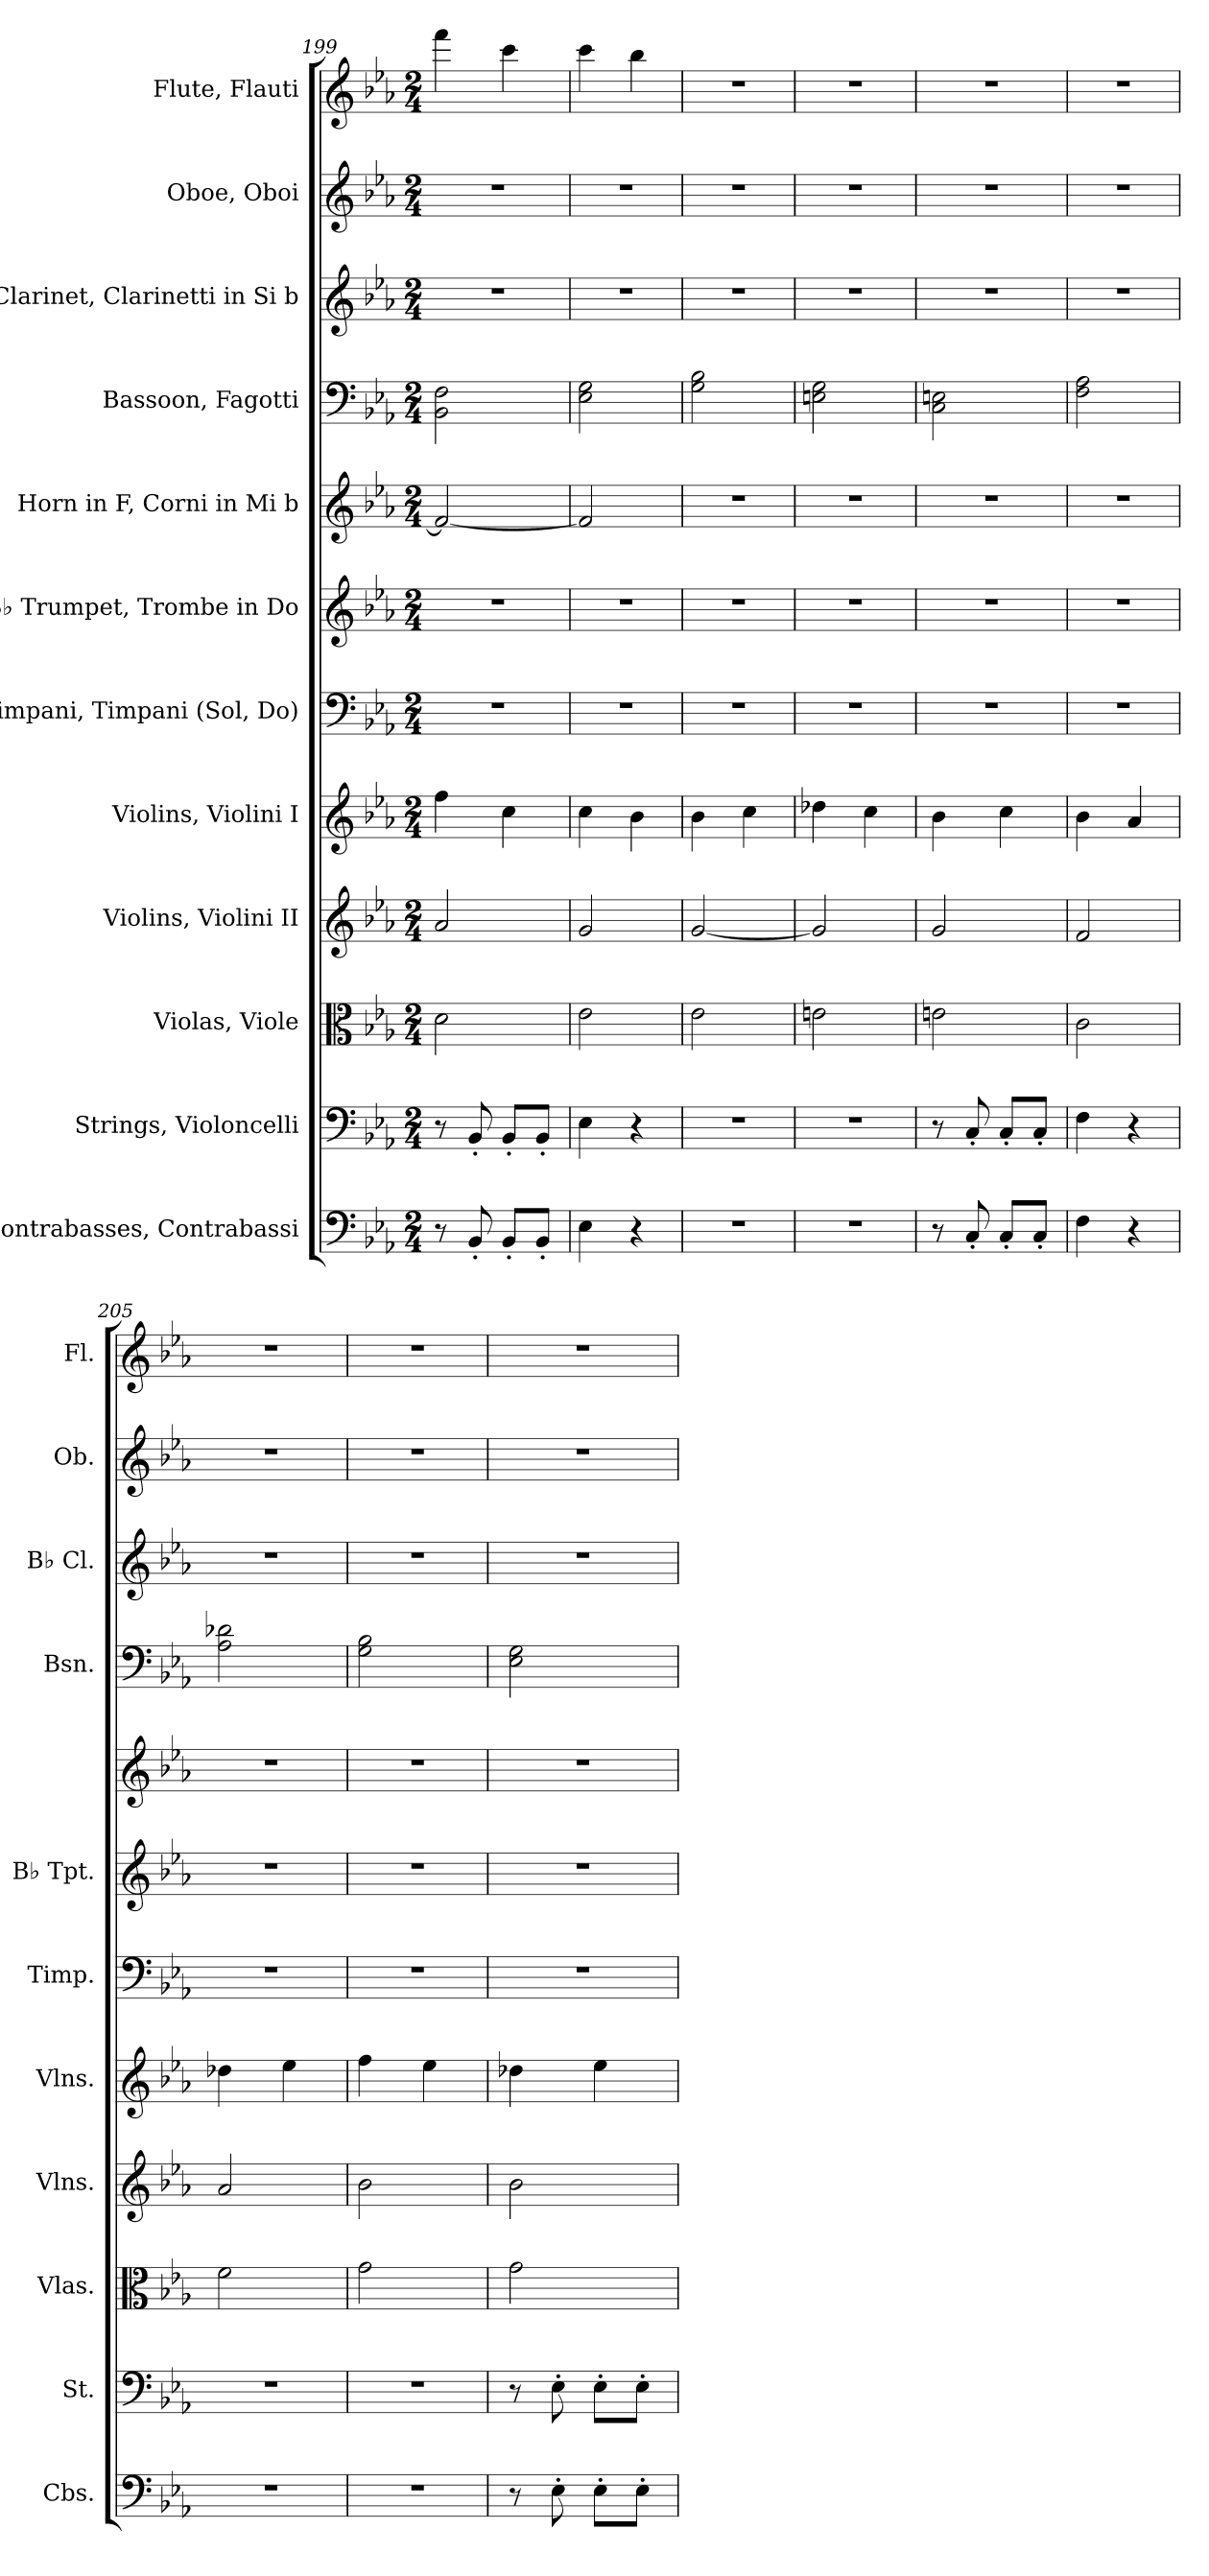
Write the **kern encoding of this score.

**kern	**kern	**kern	**kern	**kern	**kern	**kern	**kern	**kern	**kern	**kern	**kern
*part12	*part11	*part10	*part9	*part8	*part7	*part6	*part5	*part4	*part3	*part2	*part1
*staff12	*staff11	*staff10	*staff9	*staff8	*staff7	*staff6	*staff5	*staff4	*staff3	*staff2	*staff1
*I"Contrabasses, Contrabassi	*I"Strings, Violoncelli	*I"Violas, Viole	*I"Violins, Violini II	*I"Violins, Violini I	*I"Timpani, Timpani (Sol, Do)	*I"B♭ Trumpet, Trombe in Do	*I"Horn in F, Corni in Mi b	*I"Bassoon, Fagotti	*I"B♭ Clarinet, Clarinetti in Si b	*I"Oboe, Oboi	*I"Flute, Flauti
*I'Cbs.	*I'St.	*I'Vlas.	*I'Vlns.	*I'Vlns.	*I'Timp.	*I'B♭ Tpt.	*	*I'Bsn.	*I'B♭ Cl.	*I'Ob.	*I'Fl.
!!LO:PB:g=z
*clefF4	*clefF4	*clefC3	*clefG2	*clefG2	*clefF4	*clefG2	*clefG2	*clefF4	*clefG2	*clefG2	*clefG2
*ITrd7c12	*	*	*	*	*	*ITrd1c2	*ITrd4c7	*	*ITrd1c2	*	*
*k[b-e-a-]	*k[b-e-a-]	*k[b-e-a-]	*k[b-e-a-]	*k[b-e-a-]	*k[b-e-a-]	*k[b-e-a-d-g-]	*k[b-e-a-d-]	*k[b-e-a-]	*k[b-e-a-d-g-]	*k[b-e-a-]	*k[b-e-a-]
*M2/4	*M2/4	*M2/4	*M2/4	*M2/4	*M2/4	*M2/4	*M2/4	*M2/4	*M2/4	*M2/4	*M2/4
=199	=199	=199	=199	=199	=199	=199	=199	=199	=199	=199	=199
8r	8r	2d\	2a-/	4ff\	2r	2r	2B-/_	2BB-\ 2F\	2r	2r	4fff\
8BBB-'/	8BB-'/	.	.	.	.	.	.	.	.	.	.
8BBB-'/L	8BB-'/L	.	.	4cc\	.	.	.	.	.	.	4ccc\
8BBB-'/J	8BB-'/J	.	.	.	.	.	.	.	.	.	.
=200	=200	=200	=200	=200	=200	=200	=200	=200	=200	=200	=200
4EE-\	4E-\	2e-\	2g/	4cc\	2r	2r	2B-/]	2E-\ 2G\	2r	2r	4ccc\
4r	4r	.	.	4b-\	.	.	.	.	.	.	4bb-\
=201	=201	=201	=201	=201	=201	=201	=201	=201	=201	=201	=201
2r	2r	2e-\	[2g/	4b-\	2r	2r	2r	2G\ 2B-\	2r	2r	2r
.	.	.	.	4cc\	.	.	.	.	.	.	.
=202	=202	=202	=202	=202	=202	=202	=202	=202	=202	=202	=202
2r	2r	2en\	2g/]	4dd-X\	2r	2r	2r	2En\ 2G\	2r	2r	2r
.	.	.	.	4cc\	.	.	.	.	.	.	.
=203	=203	=203	=203	=203	=203	=203	=203	=203	=203	=203	=203
8r	8r	2en\	2g/	4b-\	2r	2r	2r	2C\ 2En\	2r	2r	2r
8CC'/	8C'/	.	.	.	.	.	.	.	.	.	.
8CC'/L	8C'/L	.	.	4cc\	.	.	.	.	.	.	.
8CC'/J	8C'/J	.	.	.	.	.	.	.	.	.	.
=204	=204	=204	=204	=204	=204	=204	=204	=204	=204	=204	=204
4FF\	4F\	2c\	2f/	4b-\	2r	2r	2r	2F\ 2A-\	2r	2r	2r
4r	4r	.	.	4a-/	.	.	.	.	.	.	.
=205	=205	=205	=205	=205	=205	=205	=205	=205	=205	=205	=205
2r	2r	2f\	2a-/	4dd-X\	2r	2r	2r	2A-\ 2d-X\	2r	2r	2r
.	.	.	.	4ee-\	.	.	.	.	.	.	.
=206	=206	=206	=206	=206	=206	=206	=206	=206	=206	=206	=206
2r	2r	2g\	2b-\	4ff\	2r	2r	2r	2G\ 2B-\	2r	2r	2r
.	.	.	.	4ee-\	.	.	.	.	.	.	.
=207	=207	=207	=207	=207	=207	=207	=207	=207	=207	=207	=207
8r	8r	2g\	2b-\	4dd-X\	2r	2r	2r	2E-\ 2G\	2r	2r	2r
8EE-'\	8E-'\	.	.	.	.	.	.	.	.	.	.
8EE-'\L	8E-'\L	.	.	4ee-\	.	.	.	.	.	.	.
8EE-'\J	8E-'\J	.	.	.	.	.	.	.	.	.	.
=	=	=	=	=	=	=	=	=	=	=	=
*-	*-	*-	*-	*-	*-	*-	*-	*-	*-	*-	*-
